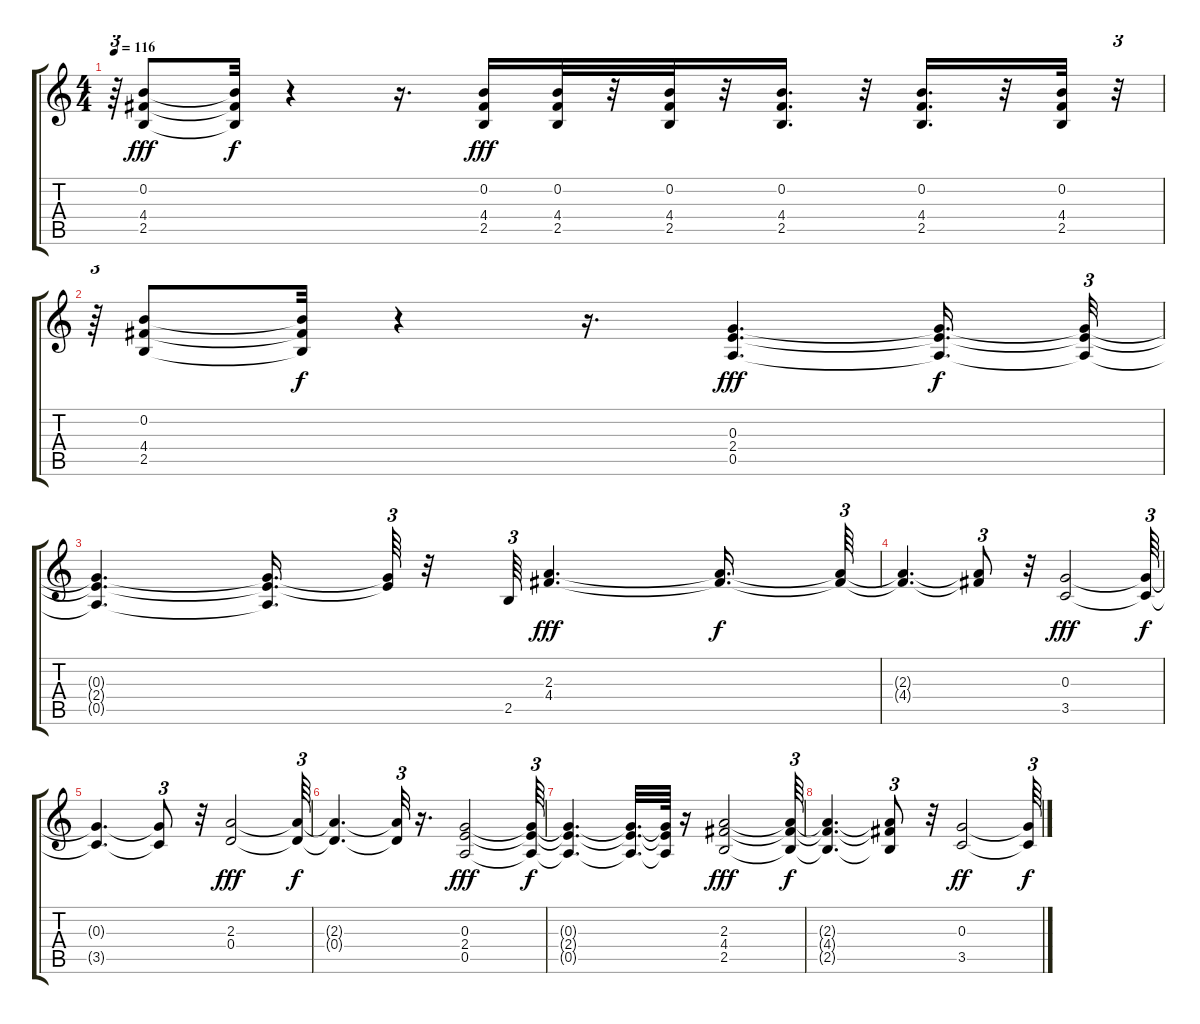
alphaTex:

\track "" {instrument distortionguitar}
\staff {score tabs}
\tuning (E4 B3 G3 D3 A2 E2) {hide}
\ts (4 4)
\tempo 116
\clef g2
\ks c
r.64{tu (3 2) dy fff} (0.2 4.4 2.5).8 (0.2{t} 4.4{t} 2.5{t}).32{dy f} r.4 r.16{d} (0.2 4.4 2.5).16{dy fff} (0.2 4.4 2.5).32 r.32 (0.2 4.4 2.5).32 r.32 (0.2 4.4 2.5).16{d} r.32 (0.2 4.4 2.5).16{d} r.32 (0.2 4.4 2.5).32 r.32{tu (3 2)} |
r.64{tu (3 2)} (0.2 4.4 2.5).8 (0.2{t} 4.4{t} 2.5{t}).32{dy f} r.4 r.16{d} (0.3 2.4 0.5).4{d dy fff} (0.3{t} 2.4{t} 0.5{t}).16{d dy f} (0.3{t} 2.4{t} 0.5{t}).32{tu (3 2)} |
(0.3{t} 2.4{t} 0.5{t}).4{d} (0.3{t} 2.4{t} 0.5{t}).16{d} (0.3{t} 2.4{t}).64{tu (3 2)} r.32 2.5.64{tu (3 2)} (2.3 4.4).4{d dy fff} (2.3{t} 4.4{t}).16{d dy f} (2.3{t} 4.4{t}).64{tu (3 2)} |
(2.3{t} 4.4{t}).4{d} (2.3{t} 4.4{t}).8{tu (3 2)} r.32 (0.3 3.5).2{dy fff} (0.3{t} 3.5{t}).64{tu (3 2) dy f} |
(0.3{t} 3.5{t}).4{d} (0.3{t} 3.5{t}).8{tu (3 2)} r.32 (2.3 0.4).2{dy fff} (2.3{t} 0.4{t}).64{tu (3 2) dy f} |
(2.3{t} 0.4{t}).4{d} (2.3{t} 0.4{t}).32{tu (3 2)} r.16{d} (0.3 2.4 0.5).2{dy fff} (0.3{t} 2.4{t} 0.5{t}).64{tu (3 2) dy f} |
(0.3{t} 2.4{t} 0.5{t}).4{d} (0.3{t} 2.4{t} 0.5{t}).32{d} (0.3{t} 2.4{t} 0.5{t}).64 r.16 (2.3 4.4 2.5).2{dy fff} (2.3{t} 4.4{t} 2.5{t}).64{tu (3 2) dy f} |
(2.3{t} 4.4{t} 2.5{t}).4{d} (2.3{t} 4.4{t} 2.5{t}).8{tu (3 2)} r.32 (0.3 3.5).2{dy ff} (0.3{t} 3.5{t}).64{tu (3 2) dy f}
